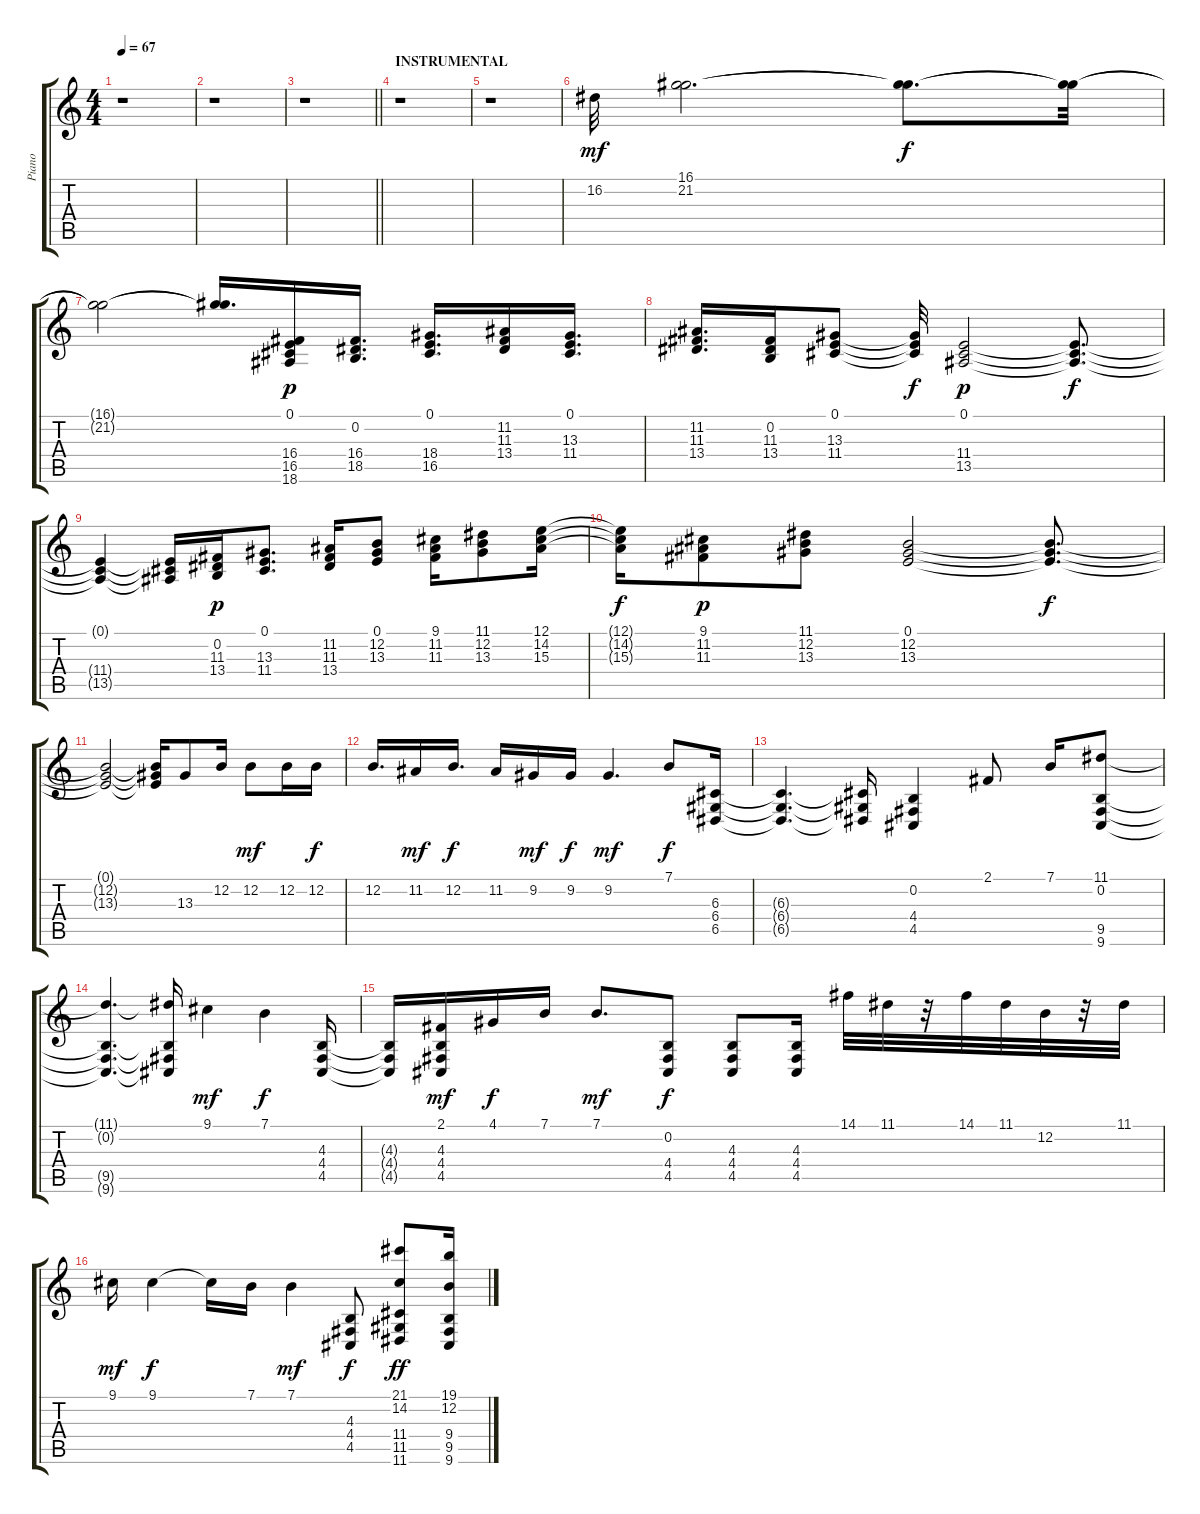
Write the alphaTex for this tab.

\track ("Piano" "Piano") {instrument acousticgrandpiano}
\staff {score tabs}
\tuning (E4 B3 G3 D3 A2 E2) {hide}
\ts (4 4)
\tempo 67
\clef g2
\ks c
r.1{dy mf} |
r.1 |
\barLineRight lightlight
r.1 |
\section ("" "INSTRUMENTAL")
r.1 |
r.1 |
16.2.32 (16.1 21.2).2{d} (16.1{t} 21.2{t}).8{d dy f} (16.1{t} 21.2{t}).32 |
(16.1{t} 21.2{t}).2 (16.1{t} 21.2{t}).16{d} (0.1 16.4 16.5 18.6).16{dy p} (0.2 16.4 18.5).16{d} (0.1 18.4 16.5).16{d} (11.2 11.3 13.4).16 (0.1 13.3 11.4).16{d} |
(11.2 11.3 13.4).16{d} (0.2 11.3 13.4).16 (0.1 13.3 11.4).8 (0.1{t} 13.3{t} 11.4{t}).32{dy f} (0.1 11.4 13.5).2{dy p} (0.1{t} 11.4{t} 13.5{t}).8{d dy f} |
(0.1{t} 11.4{t} 13.5{t}).4 (0.1{t} 11.4{t} 13.5{t}).16 (0.2 11.3 13.4).16{dy p} (0.1 13.3 11.4).8{d} (11.2 11.3 13.4).16 (0.1 12.2 13.3).8 (9.1 11.2 11.3).16 (11.1 12.2 13.3).8 (12.1 14.2 15.3).16 |
(12.1{t} 14.2{t} 15.3{t}).16{dy f} (9.1 11.2 11.3).8{dy p} (11.1 12.2 13.3).8 (0.1 12.2 13.3).2 (0.1{t} 12.2{t} 13.3{t}).8{d dy f} |
(0.1{t} 12.2{t} 13.3{t}).2 (0.1{t} 12.2{t} 13.3{t}).16 13.3.8 12.2.16 12.2.8{dy mf} 12.2.16 12.2.16{dy f} |
12.2.16{d} 11.2.16{dy mf} 12.2.16{d dy f} 11.2.16 9.2.16{dy mf} 9.2.16{dy f} 9.2.4{d dy mf} 7.1.8{dy f} (6.3 6.4 6.5).16 |
(6.3{t} 6.4{t} 6.5{t}).4{d} (6.3{t} 6.4{t} 6.5{t}).16 (0.2 4.4 4.5).4 2.1.8 7.1.16 (11.1 0.2 9.5 9.6).8 |
(11.1{t} 0.2{t} 9.5{t} 9.6{t}).4{d} (11.1{t} 0.2{t} 9.5{t} 9.6{t}).16 9.1.4{dy mf} 7.1.4{dy f} (4.3 4.4 4.5).16 |
(4.3{t} 4.4{t} 4.5{t}).16 (2.1 4.3 4.4 4.5).16{dy mf} 4.1.16{dy f} 7.1.16 7.1.8{d dy mf} (0.2 4.4 4.5).8{dy f} (4.3 4.4 4.5).8 (4.3 4.4 4.5).16 14.1.32 11.1.32 r.32 14.1.32 11.1.32 12.2.32 r.32 11.1.32 |
9.1.16{dy mf} 9.1.4{dy f} 9.1{t}.16 7.1.16 7.1.4{dy mf} (4.3 4.4 4.5).8{dy f} (21.1 14.2 11.4 11.5 11.6).8{dy ff} (19.1 12.2 9.4 9.5 9.6).16
